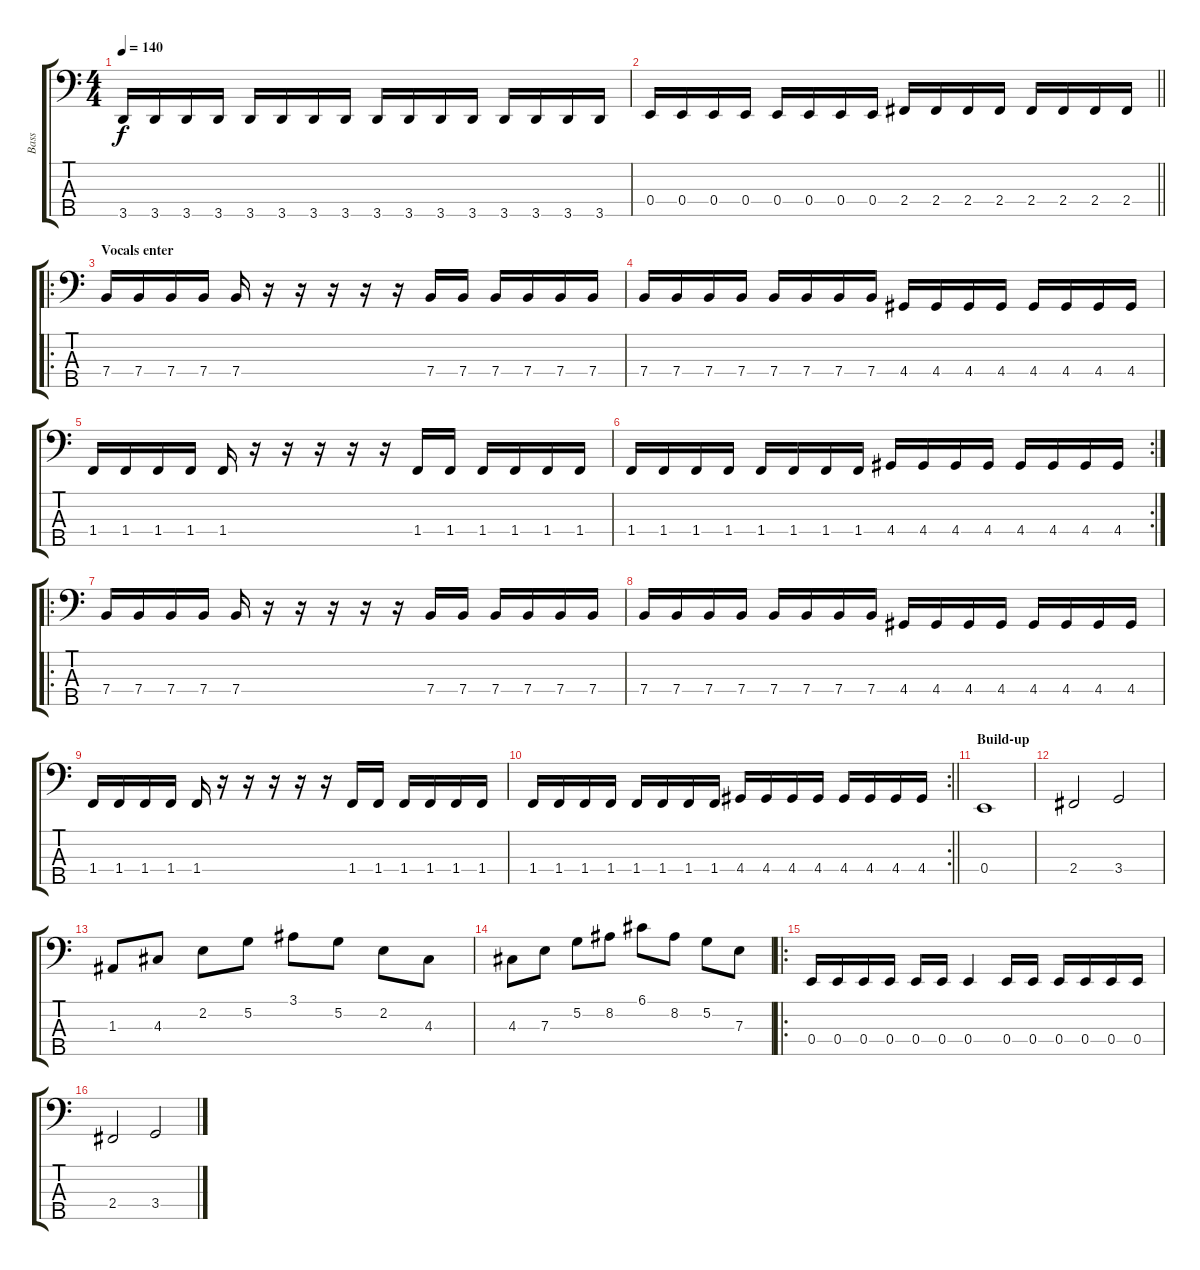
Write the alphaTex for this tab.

\track ("Bass" "Bass") {instrument electricbassfinger}
\staff {score tabs}
\tuning (G2 D2 A1 E1 B0) {hide}
\ts (4 4)
\tempo 140
\clef f4
\ks c
3.5.16{dy f} 3.5.16 3.5.16 3.5.16 3.5.16 3.5.16 3.5.16 3.5.16 3.5.16 3.5.16 3.5.16 3.5.16 3.5.16 3.5.16 3.5.16 3.5.16 |
\barLineRight lightlight
0.4.16 0.4.16 0.4.16 0.4.16 0.4.16 0.4.16 0.4.16 0.4.16 2.4.16 2.4.16 2.4.16 2.4.16 2.4.16 2.4.16 2.4.16 2.4.16 |
\ro
\section ("" "Vocals enter")
7.4.16 7.4.16 7.4.16 7.4.16 7.4.16 r.16 r.16 r.16 r.16 r.16 7.4.16 7.4.16 7.4.16 7.4.16 7.4.16 7.4.16 |
7.4.16 7.4.16 7.4.16 7.4.16 7.4.16 7.4.16 7.4.16 7.4.16 4.4.16 4.4.16 4.4.16 4.4.16 4.4.16 4.4.16 4.4.16 4.4.16 |
1.4.16 1.4.16 1.4.16 1.4.16 1.4.16 r.16 r.16 r.16 r.16 r.16 1.4.16 1.4.16 1.4.16 1.4.16 1.4.16 1.4.16 |
\rc 2
1.4.16 1.4.16 1.4.16 1.4.16 1.4.16 1.4.16 1.4.16 1.4.16 4.4.16 4.4.16 4.4.16 4.4.16 4.4.16 4.4.16 4.4.16 4.4.16 |
\ro
7.4.16 7.4.16 7.4.16 7.4.16 7.4.16 r.16 r.16 r.16 r.16 r.16 7.4.16 7.4.16 7.4.16 7.4.16 7.4.16 7.4.16 |
7.4.16 7.4.16 7.4.16 7.4.16 7.4.16 7.4.16 7.4.16 7.4.16 4.4.16 4.4.16 4.4.16 4.4.16 4.4.16 4.4.16 4.4.16 4.4.16 |
1.4.16 1.4.16 1.4.16 1.4.16 1.4.16 r.16 r.16 r.16 r.16 r.16 1.4.16 1.4.16 1.4.16 1.4.16 1.4.16 1.4.16 |
\rc 2
\barLineRight lightlight
1.4.16 1.4.16 1.4.16 1.4.16 1.4.16 1.4.16 1.4.16 1.4.16 4.4.16 4.4.16 4.4.16 4.4.16 4.4.16 4.4.16 4.4.16 4.4.16 |
\section ("" "Build-up")
0.4.1 |
2.4.2 3.4.2 |
1.3.8 4.3.8 2.2.8 5.2.8 3.1.8 5.2.8 2.2.8 4.3.8 |
4.3.8 7.3.8 5.2.8 8.2.8 6.1.8 8.2.8 5.2.8 7.3.8 |
\ro
0.4.16 0.4.16 0.4.16 0.4.16 0.4.16 0.4.16 0.4.4 0.4.16 0.4.16 0.4.16 0.4.16 0.4.16 0.4.16 |
2.4.2 3.4.2
